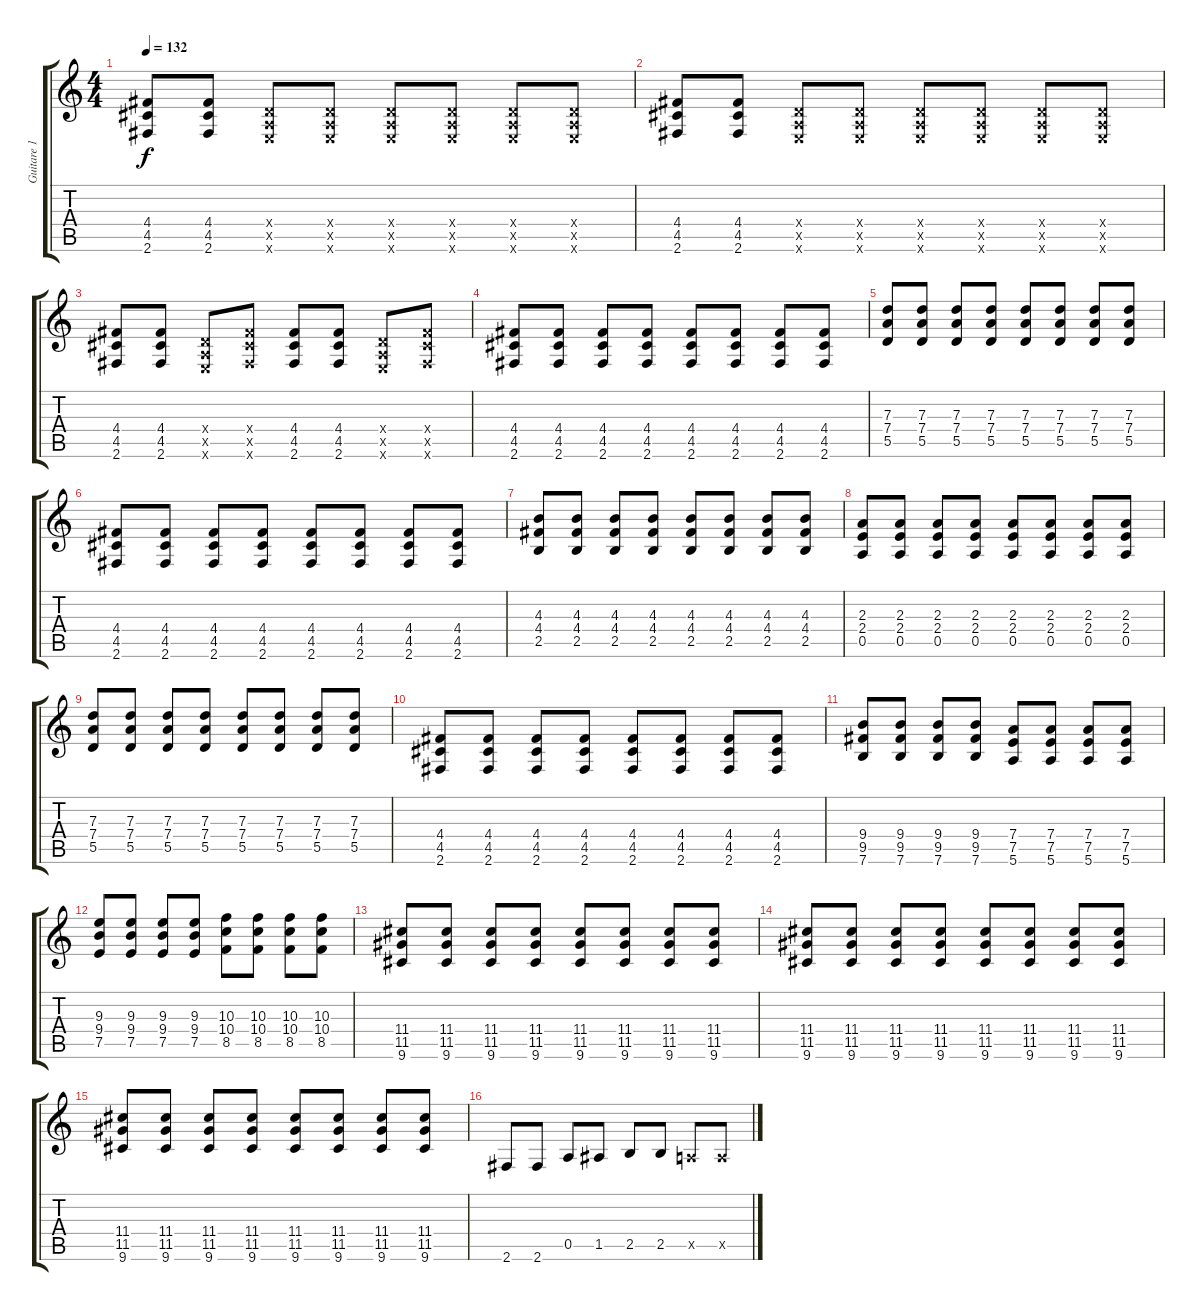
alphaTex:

\track ("Guitare 1" "Guitare 1") {instrument distortionguitar}
\staff {score tabs}
\tuning (E4 B3 G3 D3 A2 E2) {hide}
\ts (4 4)
\tempo 132
\clef g2
\ks c
(4.4 4.5 2.6).8{dy f} (4.4 4.5 2.6).8 (0.4{x} 0.5{x} 0.6{x}).8 (0.4{x} 0.5{x} 0.6{x}).8 (0.4{x} 0.5{x} 0.6{x}).8 (0.4{x} 0.5{x} 0.6{x}).8 (0.4{x} 0.5{x} 0.6{x}).8 (0.4{x} 0.5{x} 0.6{x}).8 |
(4.4 4.5 2.6).8 (4.4 4.5 2.6).8 (0.4{x} 0.5{x} 0.6{x}).8 (0.4{x} 0.5{x} 0.6{x}).8 (0.4{x} 0.5{x} 0.6{x}).8 (0.4{x} 0.5{x} 0.6{x}).8 (0.4{x} 0.5{x} 0.6{x}).8 (0.4{x} 0.5{x} 0.6{x}).8 |
(4.4 4.5 2.6).8 (4.4 4.5 2.6).8 (0.4{x} 0.5{x} 0.6{x}).8 (4.4{x} 4.5{x} 2.6{x}).8 (4.4 4.5 2.6).8 (4.4 4.5 2.6).8 (0.4{x} 0.5{x} 0.6{x}).8 (4.4{x} 4.5{x} 2.6{x}).8 |
(4.4 4.5 2.6).8 (4.4 4.5 2.6).8 (4.4 4.5 2.6).8 (4.4 4.5 2.6).8 (4.4 4.5 2.6).8 (4.4 4.5 2.6).8 (4.4 4.5 2.6).8 (4.4 4.5 2.6).8 |
(7.3 7.4 5.5).8 (7.3 7.4 5.5).8 (7.3 7.4 5.5).8 (7.3 7.4 5.5).8 (7.3 7.4 5.5).8 (7.3 7.4 5.5).8 (7.3 7.4 5.5).8 (7.3 7.4 5.5).8 |
(4.4 4.5 2.6).8 (4.4 4.5 2.6).8 (4.4 4.5 2.6).8 (4.4 4.5 2.6).8 (4.4 4.5 2.6).8 (4.4 4.5 2.6).8 (4.4 4.5 2.6).8 (4.4 4.5 2.6).8 |
(4.3 4.4 2.5).8 (4.3 4.4 2.5).8 (4.3 4.4 2.5).8 (4.3 4.4 2.5).8 (4.3 4.4 2.5).8 (4.3 4.4 2.5).8 (4.3 4.4 2.5).8 (4.3 4.4 2.5).8 |
(2.3 2.4 0.5).8 (2.3 2.4 0.5).8 (2.3 2.4 0.5).8 (2.3 2.4 0.5).8 (2.3 2.4 0.5).8 (2.3 2.4 0.5).8 (2.3 2.4 0.5).8 (2.3 2.4 0.5).8 |
(7.3 7.4 5.5).8 (7.3 7.4 5.5).8 (7.3 7.4 5.5).8 (7.3 7.4 5.5).8 (7.3 7.4 5.5).8 (7.3 7.4 5.5).8 (7.3 7.4 5.5).8 (7.3 7.4 5.5).8 |
(4.4 4.5 2.6).8 (4.4 4.5 2.6).8 (4.4 4.5 2.6).8 (4.4 4.5 2.6).8 (4.4 4.5 2.6).8 (4.4 4.5 2.6).8 (4.4 4.5 2.6).8 (4.4 4.5 2.6).8 |
(9.4 9.5 7.6).8 (9.4 9.5 7.6).8 (9.4 9.5 7.6).8 (9.4 9.5 7.6).8 (7.4 7.5 5.6).8 (7.4 7.5 5.6).8 (7.4 7.5 5.6).8 (7.4 7.5 5.6).8 |
(9.3 9.4 7.5).8 (9.3 9.4 7.5).8 (9.3 9.4 7.5).8 (9.3 9.4 7.5).8 (10.3 10.4 8.5).8 (10.3 10.4 8.5).8 (10.3 10.4 8.5).8 (10.3 10.4 8.5).8 |
(11.4 11.5 9.6).8 (11.4 11.5 9.6).8 (11.4 11.5 9.6).8 (11.4 11.5 9.6).8 (11.4 11.5 9.6).8 (11.4 11.5 9.6).8 (11.4 11.5 9.6).8 (11.4 11.5 9.6).8 |
(11.4 11.5 9.6).8 (11.4 11.5 9.6).8 (11.4 11.5 9.6).8 (11.4 11.5 9.6).8 (11.4 11.5 9.6).8 (11.4 11.5 9.6).8 (11.4 11.5 9.6).8 (11.4 11.5 9.6).8 |
(11.4 11.5 9.6).8 (11.4 11.5 9.6).8 (11.4 11.5 9.6).8 (11.4 11.5 9.6).8 (11.4 11.5 9.6).8 (11.4 11.5 9.6).8 (11.4 11.5 9.6).8 (11.4 11.5 9.6).8 |
2.6.8 2.6.8 0.5.8 1.5.8 2.5.8 2.5.8 0.5{x}.8 0.5{x}.8
